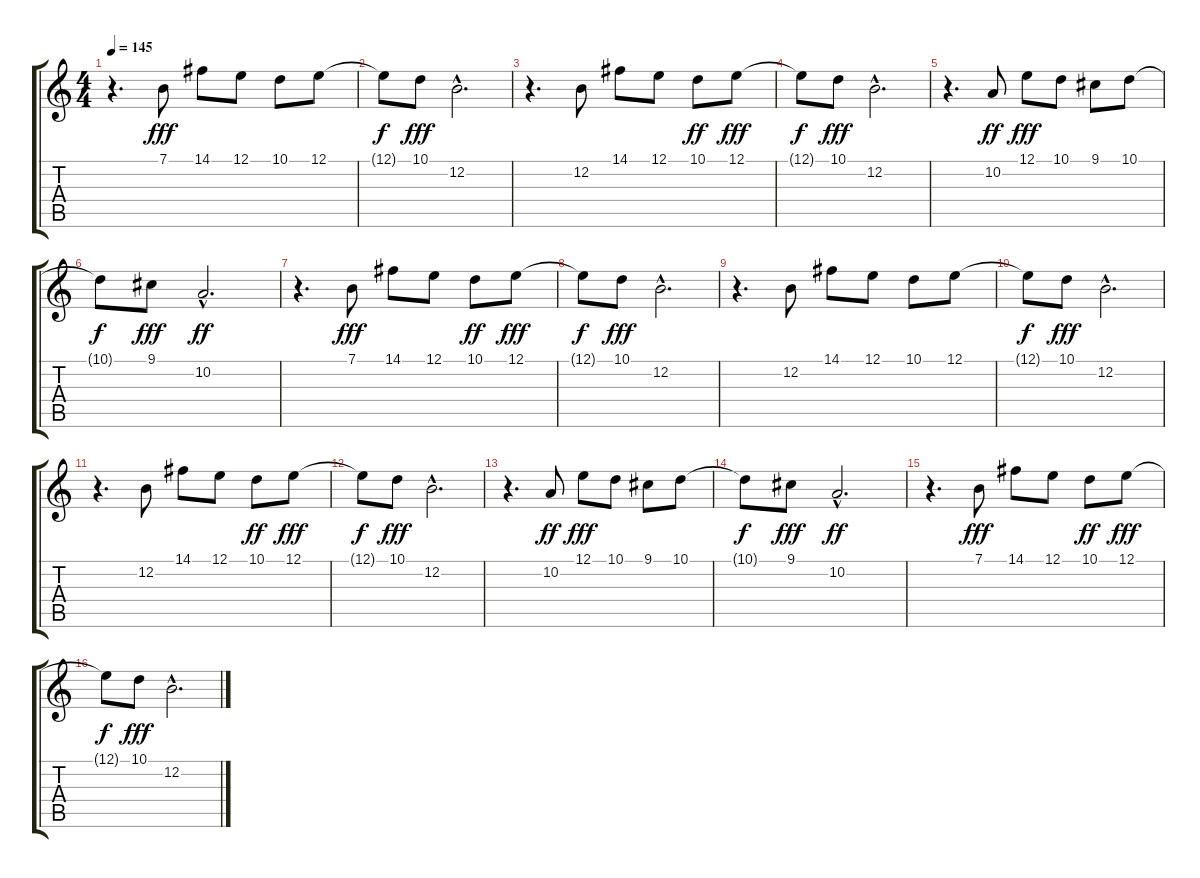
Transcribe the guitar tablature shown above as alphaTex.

\track "" {instrument fx4atmosphere}
\staff {score tabs}
\tuning (E4 B3 G3 D3 A2 E2) {hide}
\ts (4 4)
\tempo 145
\clef g2
\ks c
r.4{d dy fff} 7.1.8 14.1.8 12.1.8 10.1.8 12.1.8 |
12.1{t}.8{dy f} 10.1.8{dy fff} 12.2{hac}.2{d} |
r.4{d} 12.2.8 14.1.8 12.1.8 10.1.8{dy ff} 12.1.8{dy fff} |
12.1{t}.8{dy f} 10.1.8{dy fff} 12.2{hac}.2{d} |
r.4{d} 10.2.8{dy ff} 12.1.8{dy fff} 10.1.8 9.1.8 10.1.8 |
10.1{t}.8{dy f} 9.1.8{dy fff} 10.2{hac}.2{d dy ff} |
r.4{d} 7.1.8{dy fff} 14.1.8 12.1.8 10.1.8{dy ff} 12.1.8{dy fff} |
12.1{t}.8{dy f} 10.1.8{dy fff} 12.2{hac}.2{d} |
r.4{d} 12.2.8 14.1.8 12.1.8 10.1.8 12.1.8 |
12.1{t}.8{dy f} 10.1.8{dy fff} 12.2{hac}.2{d} |
r.4{d} 12.2.8 14.1.8 12.1.8 10.1.8{dy ff} 12.1.8{dy fff} |
12.1{t}.8{dy f} 10.1.8{dy fff} 12.2{hac}.2{d} |
r.4{d} 10.2.8{dy ff} 12.1.8{dy fff} 10.1.8 9.1.8 10.1.8 |
10.1{t}.8{dy f} 9.1.8{dy fff} 10.2{hac}.2{d dy ff} |
r.4{d} 7.1.8{dy fff} 14.1.8 12.1.8 10.1.8{dy ff} 12.1.8{dy fff} |
12.1{t}.8{dy f} 10.1.8{dy fff} 12.2{hac}.2{d}
